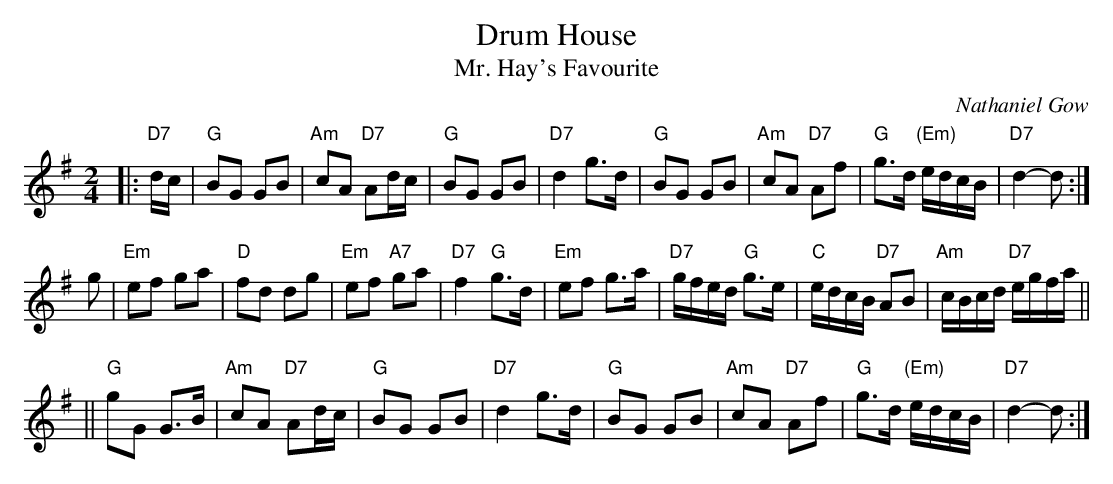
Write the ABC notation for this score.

X:1
T: Drum House
T: Mr. Hay's Favourite
C: Nathaniel Gow
M: 2/4
L: 1/16
K: G
|: "D7"dc \
| "G"B2G2 G2B2 | "Am"c2A2 "D7"A2dc | "G"B2G2 G2B2 | "D7"d4 g3d \
| "G"B2G2 G2B2 | "Am"c2A2 "D7"A2f2 | "G"g3d "(Em)"edcB | "D7"d4- d2 :|
g2 \
| "Em"e2f2 g2a2 | "D"f2d2 d2g2 | "Em"e2f2 "A7"g2a2 | "D7"f4 "G"g3d \
| "Em"e2f2 g3a | "D7"gfed "G"g3e | "C"edcB "D7"A2B2 | "Am"cBcd "D7"egfa ||
|| "G"g2G2 G3B | "Am"c2A2 "D7"A2dc | "G"B2G2 G2B2 | "D7"d4 g3d \
| "G"B2G2 G2B2 | "Am"c2A2 "D7"A2f2 | "G"g3d "(Em)"edcB | "D7"d4- d2 :|
